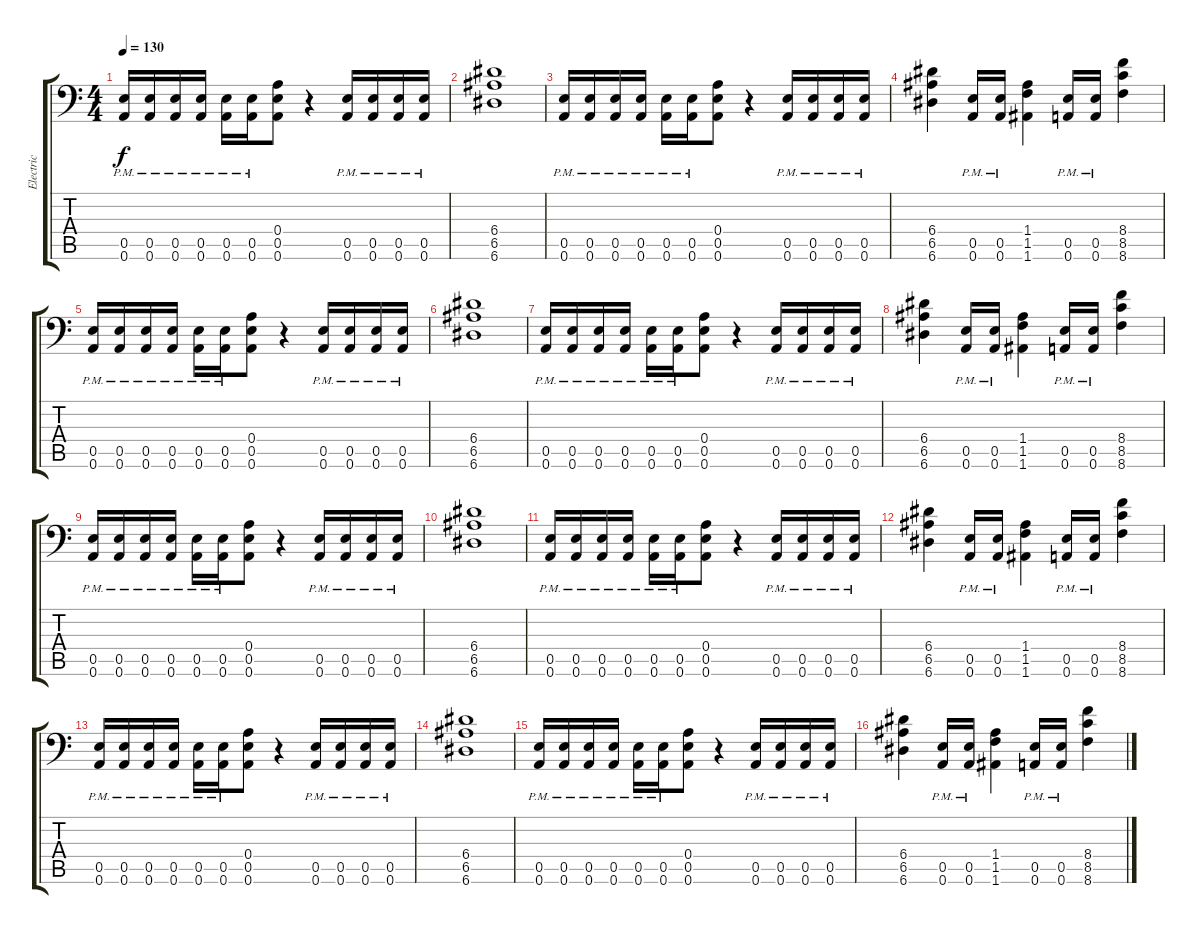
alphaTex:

\track ("Electric" "Electric") {instrument distortionguitar}
\staff {score tabs}
\tuning (B3 Gb3 D3 A2 E2 A1) {hide}
\ts (4 4)
\tempo 130
\clef f4
\ks c
(0.5{pm} 0.6{pm}).16{dy f instrument distortionguitar} (0.5{pm} 0.6{pm}).16 (0.5{pm} 0.6{pm}).16 (0.5{pm} 0.6{pm}).16 (0.5{pm} 0.6{pm}).16 (0.5{pm} 0.6{pm}).16 (0.4 0.5 0.6).8 r.4 (0.5{pm} 0.6{pm}).16 (0.5{pm} 0.6{pm}).16 (0.5{pm} 0.6{pm}).16 (0.5{pm} 0.6{pm}).16 |
(6.4 6.5 6.6).1 |
(0.5{pm} 0.6{pm}).16 (0.5{pm} 0.6{pm}).16 (0.5{pm} 0.6{pm}).16 (0.5{pm} 0.6{pm}).16 (0.5{pm} 0.6{pm}).16 (0.5{pm} 0.6{pm}).16 (0.4 0.5 0.6).8 r.4 (0.5{pm} 0.6{pm}).16 (0.5{pm} 0.6{pm}).16 (0.5{pm} 0.6{pm}).16 (0.5{pm} 0.6{pm}).16 |
(6.4 6.5 6.6).4 (0.5{pm} 0.6{pm}).16 (0.5{pm} 0.6{pm}).16 (1.4 1.5 1.6).4 (0.5{pm} 0.6{pm}).16 (0.5{pm} 0.6{pm}).16 (8.4 8.5 8.6).4 |
(0.5{pm} 0.6{pm}).16 (0.5{pm} 0.6{pm}).16 (0.5{pm} 0.6{pm}).16 (0.5{pm} 0.6{pm}).16 (0.5{pm} 0.6{pm}).16 (0.5{pm} 0.6{pm}).16 (0.4 0.5 0.6).8 r.4 (0.5{pm} 0.6{pm}).16 (0.5{pm} 0.6{pm}).16 (0.5{pm} 0.6{pm}).16 (0.5{pm} 0.6{pm}).16 |
(6.4 6.5 6.6).1 |
(0.5{pm} 0.6{pm}).16 (0.5{pm} 0.6{pm}).16 (0.5{pm} 0.6{pm}).16 (0.5{pm} 0.6{pm}).16 (0.5{pm} 0.6{pm}).16 (0.5{pm} 0.6{pm}).16 (0.4 0.5 0.6).8 r.4 (0.5{pm} 0.6{pm}).16 (0.5{pm} 0.6{pm}).16 (0.5{pm} 0.6{pm}).16 (0.5{pm} 0.6{pm}).16 |
(6.4 6.5 6.6).4 (0.5{pm} 0.6{pm}).16 (0.5{pm} 0.6{pm}).16 (1.4 1.5 1.6).4 (0.5{pm} 0.6{pm}).16 (0.5{pm} 0.6{pm}).16 (8.4 8.5 8.6).4 |
(0.5{pm} 0.6{pm}).16 (0.5{pm} 0.6{pm}).16 (0.5{pm} 0.6{pm}).16 (0.5{pm} 0.6{pm}).16 (0.5{pm} 0.6{pm}).16 (0.5{pm} 0.6{pm}).16 (0.4 0.5 0.6).8 r.4 (0.5{pm} 0.6{pm}).16 (0.5{pm} 0.6{pm}).16 (0.5{pm} 0.6{pm}).16 (0.5{pm} 0.6{pm}).16 |
(6.4 6.5 6.6).1 |
(0.5{pm} 0.6{pm}).16 (0.5{pm} 0.6{pm}).16 (0.5{pm} 0.6{pm}).16 (0.5{pm} 0.6{pm}).16 (0.5{pm} 0.6{pm}).16 (0.5{pm} 0.6{pm}).16 (0.4 0.5 0.6).8 r.4 (0.5{pm} 0.6{pm}).16 (0.5{pm} 0.6{pm}).16 (0.5{pm} 0.6{pm}).16 (0.5{pm} 0.6{pm}).16 |
(6.4 6.5 6.6).4 (0.5{pm} 0.6{pm}).16 (0.5{pm} 0.6{pm}).16 (1.4 1.5 1.6).4 (0.5{pm} 0.6{pm}).16 (0.5{pm} 0.6{pm}).16 (8.4 8.5 8.6).4 |
(0.5{pm} 0.6{pm}).16 (0.5{pm} 0.6{pm}).16 (0.5{pm} 0.6{pm}).16 (0.5{pm} 0.6{pm}).16 (0.5{pm} 0.6{pm}).16 (0.5{pm} 0.6{pm}).16 (0.4 0.5 0.6).8 r.4 (0.5{pm} 0.6{pm}).16 (0.5{pm} 0.6{pm}).16 (0.5{pm} 0.6{pm}).16 (0.5{pm} 0.6{pm}).16 |
(6.4 6.5 6.6).1 |
(0.5{pm} 0.6{pm}).16 (0.5{pm} 0.6{pm}).16 (0.5{pm} 0.6{pm}).16 (0.5{pm} 0.6{pm}).16 (0.5{pm} 0.6{pm}).16 (0.5{pm} 0.6{pm}).16 (0.4 0.5 0.6).8 r.4 (0.5{pm} 0.6{pm}).16 (0.5{pm} 0.6{pm}).16 (0.5{pm} 0.6{pm}).16 (0.5{pm} 0.6{pm}).16 |
(6.4 6.5 6.6).4 (0.5{pm} 0.6{pm}).16 (0.5{pm} 0.6{pm}).16 (1.4 1.5 1.6).4 (0.5{pm} 0.6{pm}).16 (0.5{pm} 0.6{pm}).16 (8.4 8.5 8.6).4
